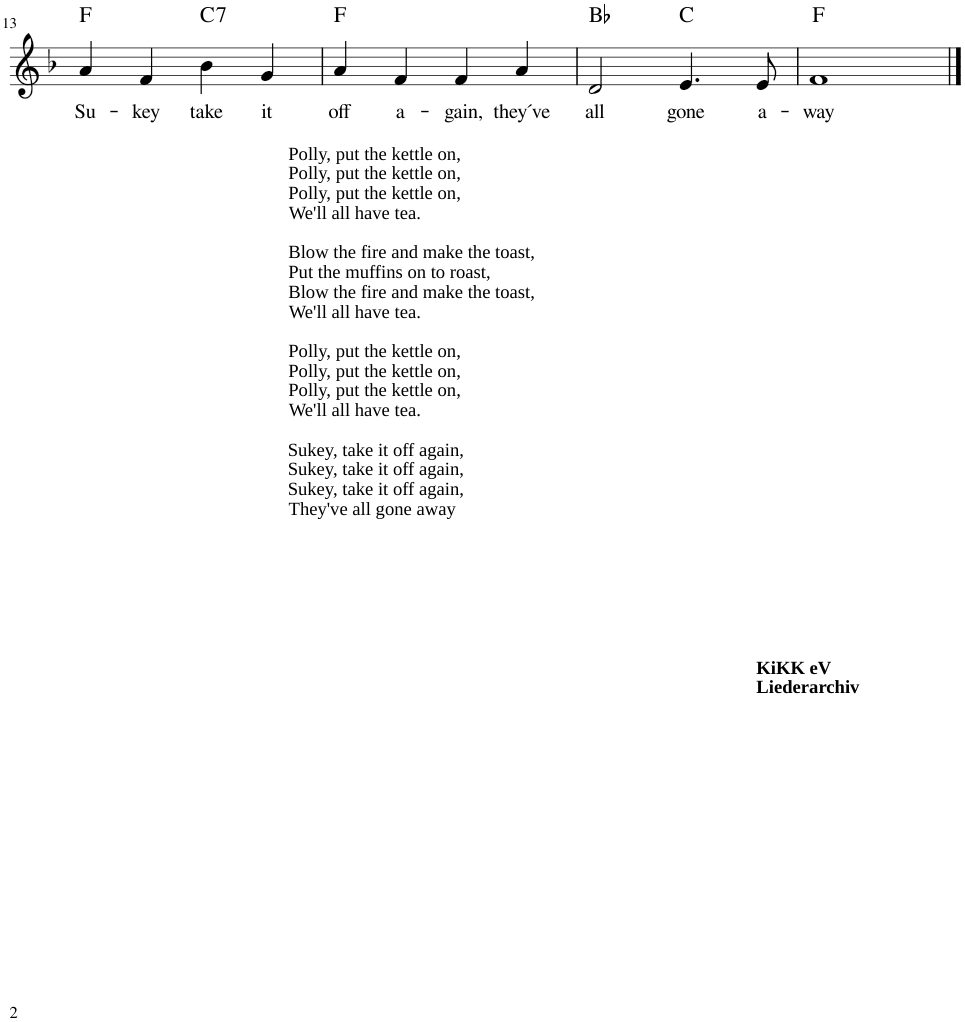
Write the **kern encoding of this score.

**kern	**text	**harte
*part1	*part1	*part1
*staff1	*staff1	*
*I"Midi_1	*	*
!!LO:PB:g=z
*clefG2	*	*
*k[b-]	*	*
*M4/4	*	*
=13	=13	=13
!LO:TX:b:t=Polly, put the kettle on,	!	!
!LO:TX:b:t=Polly, put the kettle on,	!	!
!LO:TX:b:t=Polly, put the kettle on,	!	!
!LO:TX:b:t=We'll all have tea.	!	!
!LO:TX:b:t=Blow the fire and make the toast,	!	!
!LO:TX:b:t=Put the muffins on to roast,	!	!
!LO:TX:b:t=Blow the fire and make the toast,	!	!
!LO:TX:b:t=We'll all have tea.	!	!
!LO:TX:b:t=Polly, put the kettle on,	!	!
!LO:TX:b:t=Polly, put the kettle on,	!	!
!LO:TX:b:t=Polly, put the kettle on,	!	!
!LO:TX:b:t=We'll all have tea.	!	!
!LO:TX:b:t=Sukey, take it off again,	!	!
!LO:TX:b:t=Sukey, take it off again,	!	!
!LO:TX:b:t=Sukey, take it off again,	!	!
!LO:TX:b:t=They've all gone away	!	!
!	!LO:LY:b	!
4a/	Su-	F:maj
!	!LO:LY:b	!
4f/	-key	.
!	!LO:LY:b	!LO:H:kt=7
4b-\	take	C:7
!	!LO:LY:b	!
4g/	it	.
=14	=14	=14
!	!LO:LY:b	!
4a/	off	F:maj
!	!LO:LY:b	!
4f/	a-	.
!	!LO:LY:b	!
4f/	-gain,	.
!	!LO:LY:b	!
4a/	they´ve	.
=15	=15	=15
!	!LO:LY:b	!
2d/	all	Bb:maj
!	!LO:LY:b	!
4.e/	gone	C:maj
!LO:TX:b:B:t=KiKK eV	!	!
!LO:TX:b:t=Liederarchiv	!	!
!	!LO:LY:b	!
8e/	a-	.
=16	=16	=16
!	!LO:LY:b	!
1f	-way	F:maj
==	==	==
*-	*-	*-
